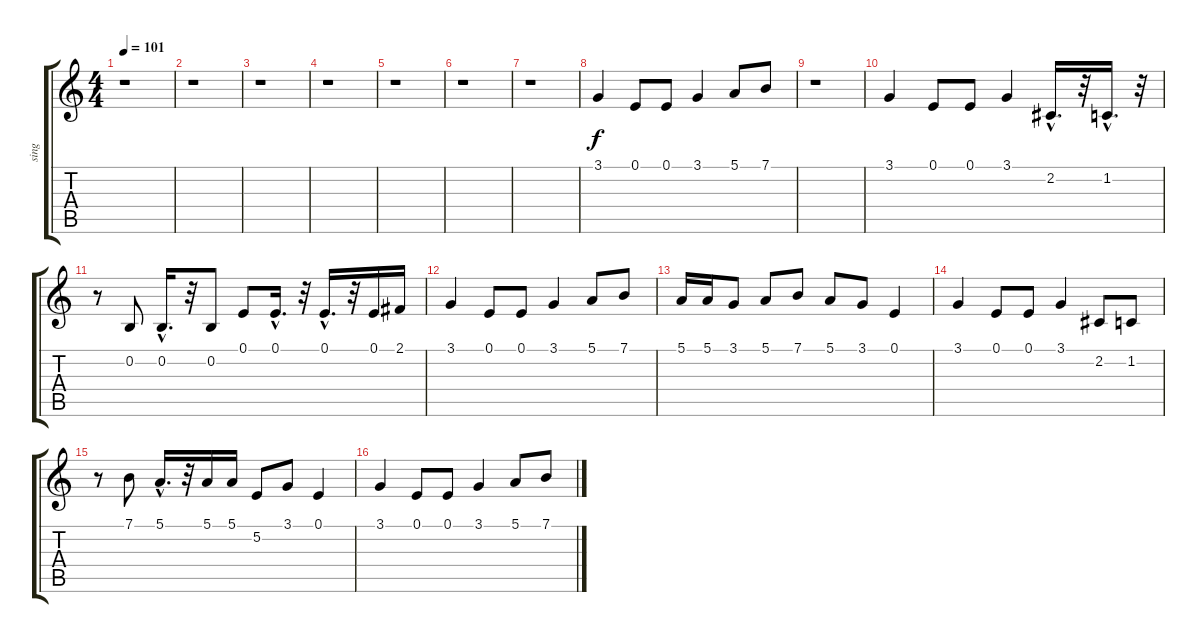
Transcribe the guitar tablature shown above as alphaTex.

\track ("sing" "sing") {instrument altosax}
\staff {score tabs}
\tuning (E4 B3 G3 D3 A2 E2) {hide}
\ts (4 4)
\tempo 101
\clef g2
\ks c
r.1{dy f} |
r.1 |
r.1 |
r.1 |
r.1 |
r.1 |
r.1 |
3.1.4 0.1.8 0.1.8 3.1.4 5.1.8 7.1.8 |
r.1 |
3.1.4 0.1.8 0.1.8 3.1.4 2.2{hac}.16{d} r.32 1.2{hac}.16{d} r.32 |
r.8 0.2.8 0.2{hac}.16{d} r.32 0.2.8 0.1.8 0.1{hac}.16{d} r.32 0.1{hac}.16{d} r.32 0.1.16 2.1.16 |
3.1.4 0.1.8 0.1.8 3.1.4 5.1.8 7.1.8 |
5.1.16 5.1.16 3.1.8 5.1.8 7.1.8 5.1.8 3.1.8 0.1.4 |
3.1.4 0.1.8 0.1.8 3.1.4 2.2.8 1.2.8 |
r.8 7.1.8 5.1{hac}.16{d} r.32 5.1.16 5.1.16 5.2.8 3.1.8 0.1.4 |
3.1.4 0.1.8 0.1.8 3.1.4 5.1.8 7.1.8
